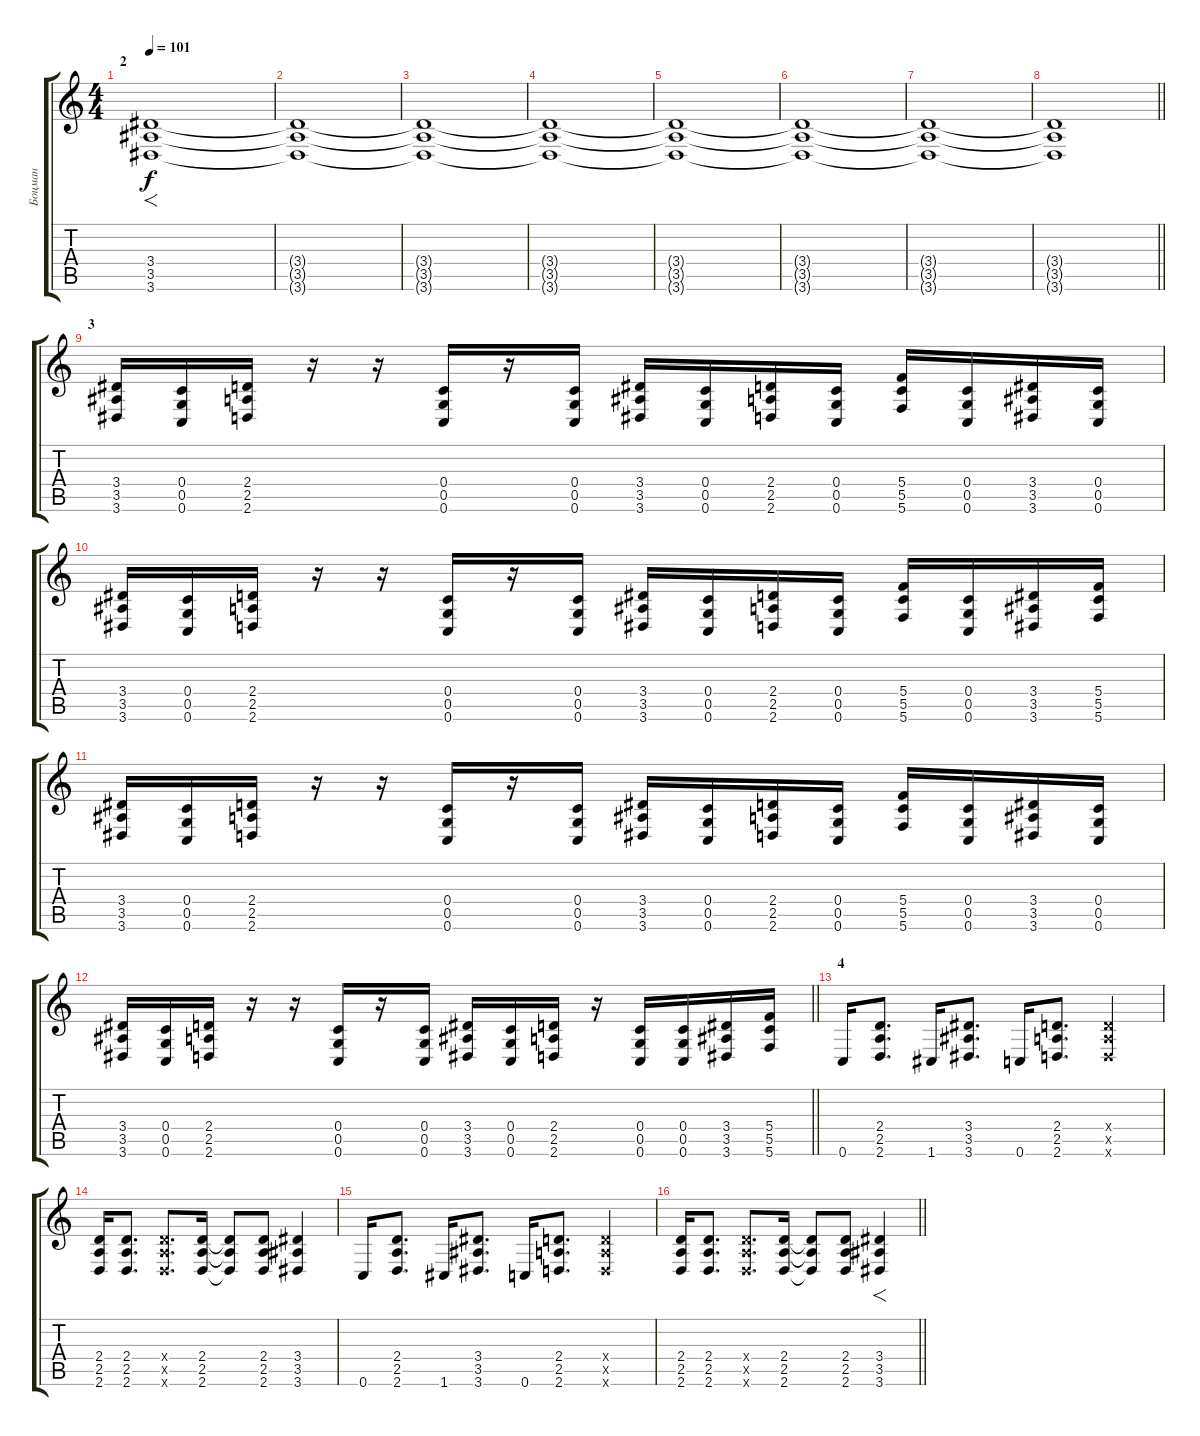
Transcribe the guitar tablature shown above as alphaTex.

\track ("Боцман" "Боцман") {instrument distortionguitar}
\staff {score tabs}
\tuning (D4 A3 F3 C3 G2 C2) {hide}
\ts (4 4)
\section ("" "2")
\tempo 101
\clef g2
\ks c
(3.4 3.5 3.6).1{f dy f} |
(3.4{t} 3.5{t} 3.6{t}).1 |
(3.4{t} 3.5{t} 3.6{t}).1 |
(3.4{t} 3.5{t} 3.6{t}).1 |
(3.4{t} 3.5{t} 3.6{t}).1 |
(3.4{t} 3.5{t} 3.6{t}).1 |
(3.4{t} 3.5{t} 3.6{t}).1 |
\barLineRight lightlight
(3.4{t} 3.5{t} 3.6{t}).1 |
\section ("" "3")
(3.4 3.5 3.6).16 (0.4 0.5 0.6).16 (2.4 2.5 2.6).16 r.16 r.16 (0.4 0.5 0.6).16 r.16 (0.4 0.5 0.6).16 (3.4 3.5 3.6).16 (0.4 0.5 0.6).16 (2.4 2.5 2.6).16 (0.4 0.5 0.6).16 (5.4 5.5 5.6).16 (0.4 0.5 0.6).16 (3.4 3.5 3.6).16 (0.4 0.5 0.6).16 |
(3.4 3.5 3.6).16 (0.4 0.5 0.6).16 (2.4 2.5 2.6).16 r.16 r.16 (0.4 0.5 0.6).16 r.16 (0.4 0.5 0.6).16 (3.4 3.5 3.6).16 (0.4 0.5 0.6).16 (2.4 2.5 2.6).16 (0.4 0.5 0.6).16 (5.4 5.5 5.6).16 (0.4 0.5 0.6).16 (3.4 3.5 3.6).16 (5.4 5.5 5.6).16 |
(3.4 3.5 3.6).16 (0.4 0.5 0.6).16 (2.4 2.5 2.6).16 r.16 r.16 (0.4 0.5 0.6).16 r.16 (0.4 0.5 0.6).16 (3.4 3.5 3.6).16 (0.4 0.5 0.6).16 (2.4 2.5 2.6).16 (0.4 0.5 0.6).16 (5.4 5.5 5.6).16 (0.4 0.5 0.6).16 (3.4 3.5 3.6).16 (0.4 0.5 0.6).16 |
\barLineRight lightlight
(3.4 3.5 3.6).16 (0.4 0.5 0.6).16 (2.4 2.5 2.6).16 r.16 r.16 (0.4 0.5 0.6).16 r.16 (0.4 0.5 0.6).16 (3.4 3.5 3.6).16 (0.4 0.5 0.6).16 (2.4 2.5 2.6).16 r.16 (0.4 0.5 0.6).16 (0.4 0.5 0.6).16 (3.4 3.5 3.6).16 (5.4 5.5 5.6).16 |
\section ("" "4")
0.6.16 (2.4 2.5 2.6).8{d} 1.6.16 (3.4 3.5 3.6).8{d} 0.6.16 (2.4 2.5 2.6).8{d} (2.4{x} 2.5{x} 2.6{x}).4 |
(2.4 2.5 2.6).16 (2.4 2.5 2.6).8{d} (2.4{x} 2.5{x} 2.6{x}).8{d} (2.4 2.5 2.6).16 (2.4{t} 2.5{t} 2.6{t}).8 (2.4 2.5 2.6).8 (3.4 3.5 3.6).4 |
0.6.16 (2.4 2.5 2.6).8{d} 1.6.16 (3.4 3.5 3.6).8{d} 0.6.16 (2.4 2.5 2.6).8{d} (2.4{x} 2.5{x} 2.6{x}).4 |
\barLineRight lightlight
(2.4 2.5 2.6).16 (2.4 2.5 2.6).8{d} (2.4{x} 2.5{x} 2.6{x}).8{d} (2.4 2.5 2.6).16 (2.4{t} 2.5{t} 2.6{t}).8 (2.4 2.5 2.6).8 (3.4 3.5 3.6).4{f}
